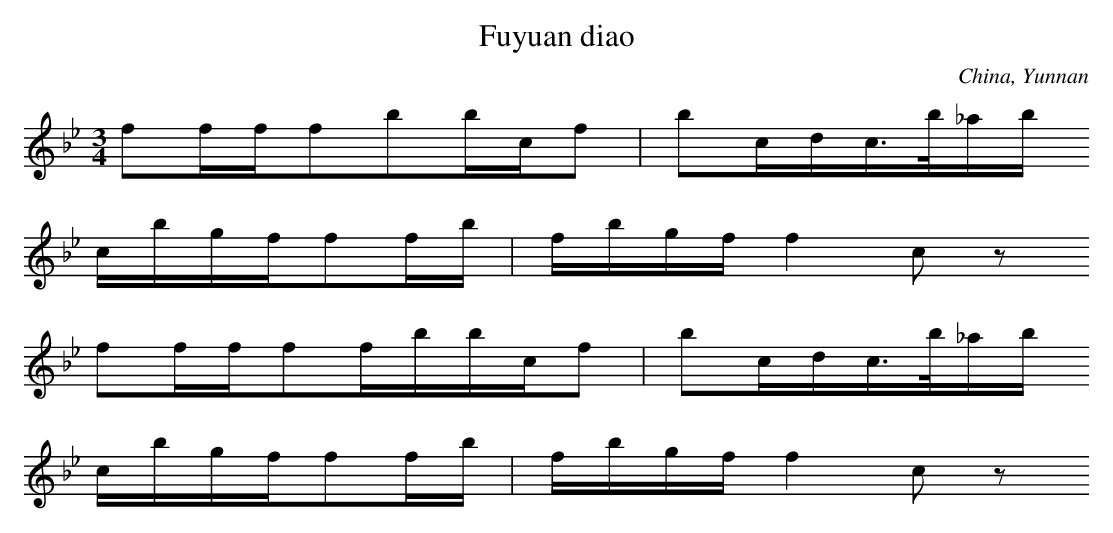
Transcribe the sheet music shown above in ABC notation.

X:1
T: Fuyuan diao
O: China, Yunnan
M: 3/4
L: 1/32
K: Bb
f4f2f2f4b4b2c2f4 | b4c2d2c3b_a2b2
c2b2g2f2f4f2b2 | f2b2g2f2f8c4z4
f4f2f2f4f2b2b2c2f4 | b4c2d2c3b_a2b2
c2b2g2f2f4f2b2 | f2b2g2f2f8c4z4
